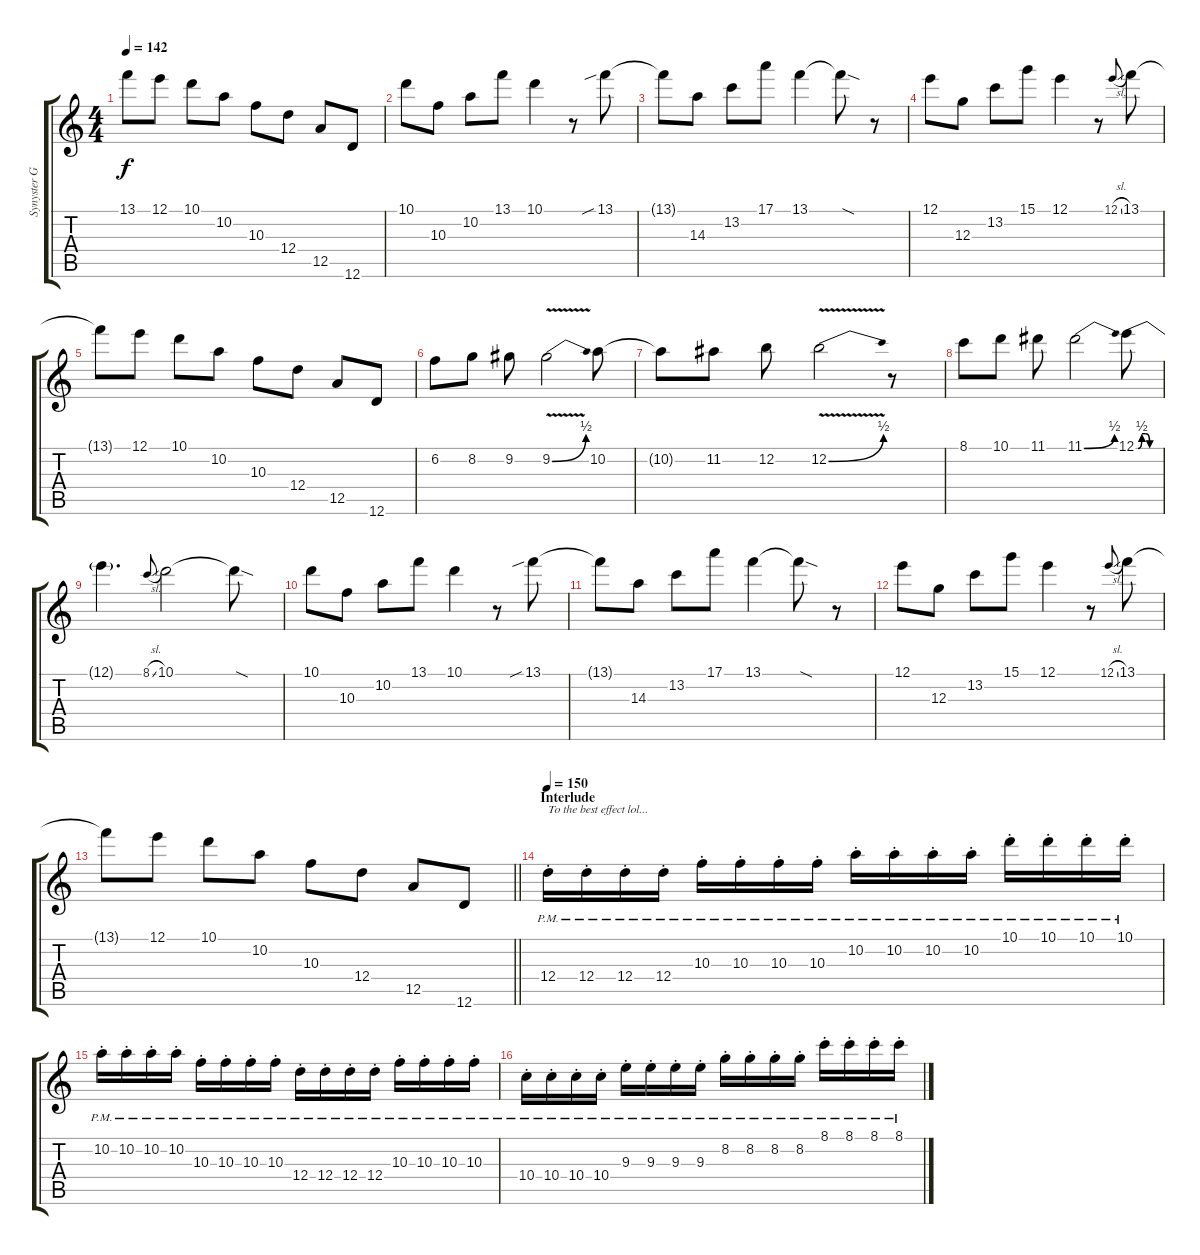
\track ("Synyster Gates Solo/Lead " "Synyster G") {instrument distortionguitar}
\staff {score tabs}
\tuning (E4 B3 G3 D3 A2 D2) {hide}
\ts (4 4)
\tempo 142
\clef g2
\ks c
13.1{t}.8{dy f} 12.1.8 10.1.8 10.2.8 10.3.8{volume 9} 12.4.8 12.5.8 12.6.8 |
10.1.8{volume 16} 10.3.8 10.2.8 13.1.8 10.1.4 r.8 13.1{sib}.8 |
13.1{t}.8 14.3.8 13.2.8 17.1.8 13.1.4 13.1{sod t}.8 r.8 |
12.1.8 12.3.8 13.2.8 15.1.8 12.1.4 r.8 12.1{sl}.8{gr onbeat} 13.1.8 |
13.1{t}.8 12.1.8 10.1.8 10.2.8 10.3.8{volume 9} 12.4.8 12.5.8 12.6.8 |
6.2.8{volume 16} 8.2.8 9.2.8 9.2{be (bend 0 0 60 2) v}.2 10.2.8 |
10.2{t}.8 11.2.8 12.2.8 12.2{be (bend 0 0 60 2) v}.2 r.8 |
8.1.8 10.1.8 11.1.8 11.1{be (bend 0 0 60 2)}.2 12.1{be (custom 0 0 5 0 15 2 25 2 35 0 60 0)}.8 |
12.1{t}.4{d} 8.1{sl}.8{gr onbeat} 10.1.2 10.1{sod t}.8 |
10.1.8 10.3.8 10.2.8 13.1.8 10.1.4 r.8 13.1{sib}.8 |
13.1{t}.8 14.3.8 13.2.8 17.1.8 13.1.4 13.1{sod t}.8 r.8 |
12.1.8 12.3.8 13.2.8 15.1.8 12.1.4 r.8 12.1{sl}.8{gr onbeat} 13.1.8 |
\barLineRight lightlight
13.1{t}.8 12.1.8 10.1.8 10.2.8 10.3.8{volume 9} 12.4.8 12.5.8 12.6.8 |
\section ("" "Interlude")
\tempo 150
12.4{pm st}.16{txt "To the best effect lol..." volume 16 instrument overdrivenguitar} 12.4{pm st}.16 12.4{pm st}.16 12.4{pm st}.16 10.3{pm st}.16 10.3{pm st}.16 10.3{pm st}.16 10.3{pm st}.16 10.2{pm st}.16 10.2{pm st}.16 10.2{pm st}.16 10.2{pm st}.16 10.1{pm st}.16 10.1{pm st}.16 10.1{pm st}.16 10.1{pm st}.16 |
10.2{pm st}.16 10.2{pm st}.16 10.2{pm st}.16 10.2{pm st}.16 10.3{pm st}.16 10.3{pm st}.16 10.3{pm st}.16 10.3{pm st}.16 12.4{pm st}.16 12.4{pm st}.16 12.4{pm st}.16 12.4{pm st}.16 10.3{pm st}.16 10.3{pm st}.16 10.3{pm st}.16 10.3{pm st}.16 |
10.4{pm st}.16 10.4{pm st}.16 10.4{pm st}.16 10.4{pm st}.16 9.3{pm st}.16 9.3{pm st}.16 9.3{pm st}.16 9.3{pm st}.16 8.2{pm st}.16 8.2{pm st}.16 8.2{pm st}.16 8.2{pm st}.16 8.1{pm st}.16 8.1{pm st}.16 8.1{pm st}.16 8.1{pm st}.16
